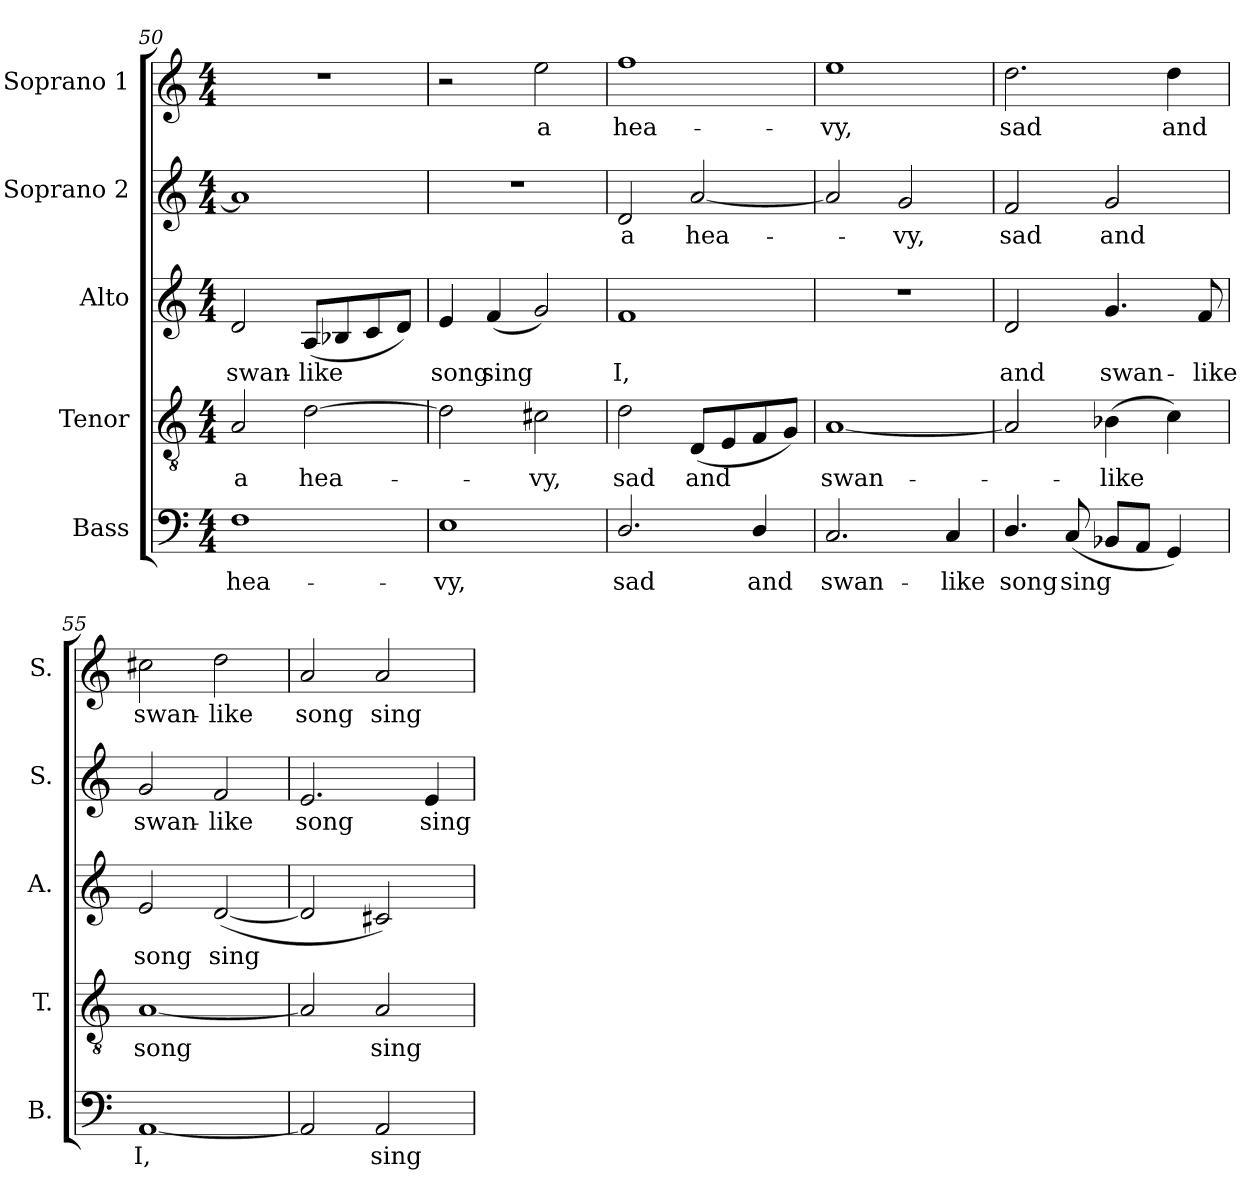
**kern	**text	**kern	**text	**kern	**text	**kern	**text	**kern	**text
*part5	*part5	*part4	*part4	*part3	*part3	*part2	*part2	*part1	*part1
*staff5	*staff5	*staff4	*staff4	*staff3	*staff3	*staff2	*staff2	*staff1	*staff1
*I"Bass	*	*I"Tenor	*	*I"Alto	*	*I"Soprano 2	*	*I"Soprano 1	*
*I'B.	*	*I'T.	*	*I'A.	*	*I'S.	*	*I'S.	*
*clefF4	*	*clefGv2	*	*clefG2	*	*clefG2	*	*clefG2	*
*	*	*ITrd7c12	*	*	*	*	*	*	*
*k[]	*	*k[]	*	*k[]	*	*k[]	*	*k[]	*
*C:	*	*C:	*	*C:	*	*C:	*	*C:	*
*M4/4	*	*M4/4	*	*M4/4	*	*M4/4	*	*M4/4	*
=50	=50	=50	=50	=50	=50	=50	=50	=50	=50
!	!LO:LY:b:color=#000000	!	!	!	!	!	!	!	!
!	!	!	!LO:LY:b:color=#000000	!	!	!	!	!	!
!	!	!	!	!	!LO:LY:b:color=#000000	!	!	!	!
1Fi	hea-	2AAi/	a	2di/	swan-	1ai]	.	1r	.
!	!	!	!LO:LY:b:color=#000000	!	!	!	!	!	!
!	!	!	!	!	!LO:LY:b:color=#000000	!	!	!	!
.	.	[2Di\	hea-	(8Ai/L	-like	.	.	.	.
.	.	.	.	8B-Xi/	.	.	.	.	.
.	.	.	.	8ci/	.	.	.	.	.
.	.	.	.	8di/J)	.	.	.	.	.
=51	=51	=51	=51	=51	=51	=51	=51	=51	=51
!	!LO:LY:b:color=#000000	!	!	!	!	!	!	!	!
!	!	!	!	!	!LO:LY:b:color=#000000	!	!	!	!
1Ei	-vy,	2Di\]	.	4ei/	song	1r	.	2r	.
!	!	!	!	!	!LO:LY:b:color=#000000	!	!	!	!
.	.	.	.	(4fi/	sing	.	.	.	.
!	!	!	!LO:LY:b:color=#000000	!	!	!	!	!	!
!	!	!	!	!	!	!	!	!	!LO:LY:b:color=#000000
.	.	2C#Xi\	-vy,	2gi/)	.	.	.	2eei\	a
!!LO:PB:g=z
=52	=52	=52	=52	=52	=52	=52	=52	=52	=52
!	!LO:LY:b:color=#000000	!	!	!	!	!	!	!	!
!	!	!	!LO:LY:b:color=#000000	!	!	!	!	!	!
!	!	!	!	!	!LO:LY:b:color=#000000	!	!	!	!
!	!	!	!	!	!	!	!LO:LY:b:color=#000000	!	!
!	!	!	!	!	!	!	!	!	!LO:LY:b:color=#000000
2.Di/	sad	2Di\	sad	1fi	I,	2di/	a	1ffi	hea-
!	!	!	!LO:LY:b:color=#000000	!	!	!	!	!	!
!	!	!	!	!	!	!	!LO:LY:b:color=#000000	!	!
.	.	(8DDi/L	and	.	.	[2ai/	hea-	.	.
.	.	8EEi/	.	.	.	.	.	.	.
!	!LO:LY:b:color=#000000	!	!	!	!	!	!	!	!
4Di/	and	8FFi/	.	.	.	.	.	.	.
.	.	8GGi/J)	.	.	.	.	.	.	.
=53	=53	=53	=53	=53	=53	=53	=53	=53	=53
!	!LO:LY:b:color=#000000	!	!	!	!	!	!	!	!
!	!	!	!LO:LY:b:color=#000000	!	!	!	!	!	!
!	!	!	!	!	!	!	!	!	!LO:LY:b:color=#000000
2.Ci/	swan-	[1AAi	swan-	1r	.	2ai/]	.	1eei	-vy,
!	!	!	!	!	!	!	!LO:LY:b:color=#000000	!	!
.	.	.	.	.	.	2gi/	-vy,	.	.
!	!LO:LY:b:color=#000000	!	!	!	!	!	!	!	!
4Ci/	-like	.	.	.	.	.	.	.	.
=54	=54	=54	=54	=54	=54	=54	=54	=54	=54
!	!LO:LY:b:color=#000000	!	!	!	!	!	!	!	!
!	!	!	!	!	!LO:LY:b:color=#000000	!	!	!	!
!	!	!	!	!	!	!	!LO:LY:b:color=#000000	!	!
!	!	!	!	!	!	!	!	!	!LO:LY:b:color=#000000
4.Di/	song	2AAi/]	.	2di/	and	2fi/	sad	2.ddi\	sad
!	!LO:LY:b:color=#000000	!	!	!	!	!	!	!	!
(8Ci/	sing	.	.	.	.	.	.	.	.
!	!	!	!LO:LY:b:color=#000000	!	!	!	!	!	!
!	!	!	!	!	!LO:LY:b:color=#000000	!	!	!	!
!	!	!	!	!	!	!	!LO:LY:b:color=#000000	!	!
8BB-Xi/L	.	(4BB-Xi\	-like	4.gi/	swan-	2gi/	and	.	.
8AAi/J	.	.	.	.	.	.	.	.	.
!	!	!	!	!	!	!	!	!	!LO:LY:b:color=#000000
4GGi/)	.	4Ci\)	.	.	.	.	.	4ddi\	and
!	!	!	!	!	!LO:LY:b:color=#000000	!	!	!	!
.	.	.	.	8fi/	-like	.	.	.	.
=55	=55	=55	=55	=55	=55	=55	=55	=55	=55
!	!LO:LY:b:color=#000000	!	!	!	!	!	!	!	!
!	!	!	!LO:LY:b:color=#000000	!	!	!	!	!	!
!	!	!	!	!	!LO:LY:b:color=#000000	!	!	!	!
!	!	!	!	!	!	!	!LO:LY:b:color=#000000	!	!
!	!	!	!	!	!	!	!	!	!LO:LY:b:color=#000000
[1AAi	I,	[1AAi	song	2ei/	song	2gi/	swan-	2cc#Xi\	swan-
!	!	!	!	!	!LO:LY:b:color=#000000	!	!	!	!
!	!	!	!	!	!	!	!LO:LY:b:color=#000000	!	!
!	!	!	!	!	!	!	!	!	!LO:LY:b:color=#000000
.	.	.	.	([2di/	sing	2fi/	-like	2ddi\	-like
=56	=56	=56	=56	=56	=56	=56	=56	=56	=56
!	!	!	!	!	!	!	!LO:LY:b:color=#000000	!	!
!	!	!	!	!	!	!	!	!	!LO:LY:b:color=#000000
2AAi/]	.	2AAi/]	.	2di/]	.	2.ei/	song	2ai/	song
!	!LO:LY:b:color=#000000	!	!	!	!	!	!	!	!
!	!	!	!LO:LY:b:color=#000000	!	!	!	!	!	!
!	!	!	!	!	!	!	!	!	!LO:LY:b:color=#000000
2AAi/	sing	2AAi/	sing	2c#Xi/)	.	.	.	2ai/	sing
!	!	!	!	!	!	!	!LO:LY:b:color=#000000	!	!
.	.	.	.	.	.	4ei/	sing	.	.
=	=	=	=	=	=	=	=	=	=
*-	*-	*-	*-	*-	*-	*-	*-	*-	*-
